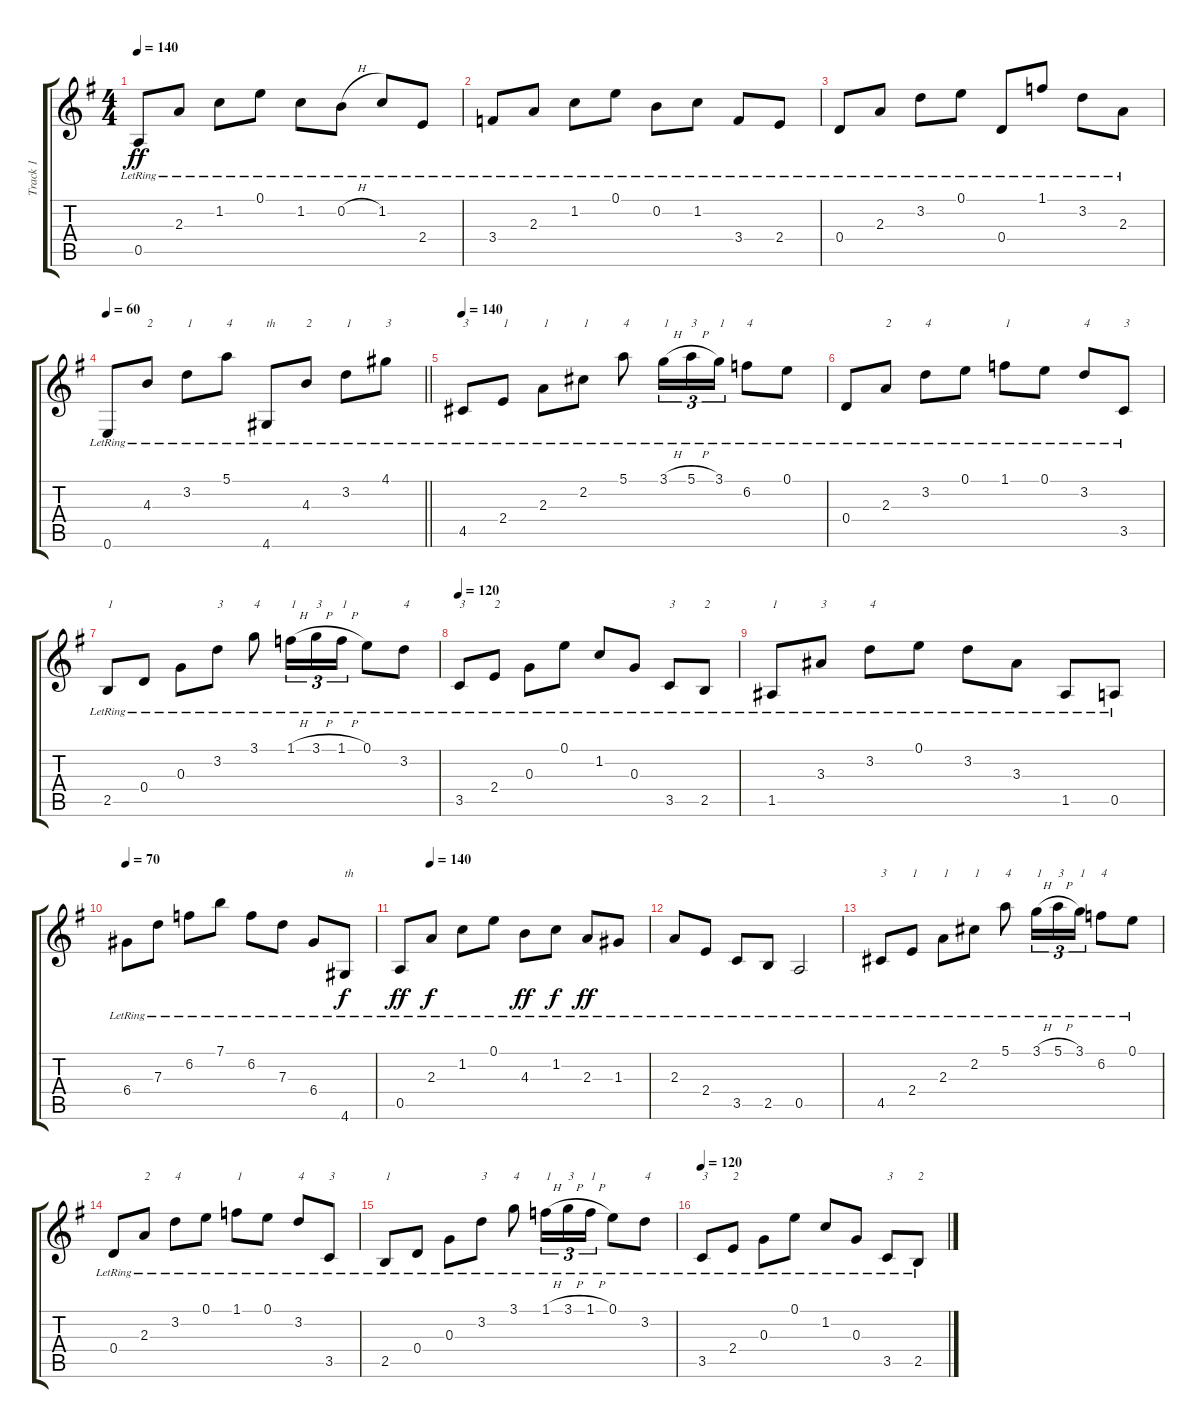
\track ("Track 1" "Track 1") {instrument acousticguitarnylon}
\staff {score tabs}
\tuning (E4 B3 G3 D3 A2 E2) {hide}
\ts (4 4)
\tempo 140
\clef g2
\ks eminor
0.5{lr}.8{dy ff} 2.3{lr}.8 1.2{lr}.8 0.1{lr}.8 1.2{lr}.8 0.2{h lr}.8 1.2{lr}.8 2.4{lr}.8 |
3.4{lr}.8 2.3{lr}.8 1.2{lr}.8 0.1{lr}.8 0.2{lr}.8 1.2{lr}.8 3.4{lr}.8 2.4{lr}.8 |
0.4{lr}.8 2.3{lr}.8 3.2{lr}.8 0.1{lr}.8 0.4{lr}.8 1.1{lr}.8 3.2{lr}.8 2.3{lr}.8 |
\tempo 60
\barLineRight lightlight
0.6{lr}.8 4.3{lr}.8{txt "2"} 3.2{lr}.8{txt "1"} 5.1{lr}.8{txt "4"} 4.6{lr}.8{txt "th"} 4.3{lr}.8{txt "2"} 3.2{lr}.8{txt "1"} 4.1{lr}.8{txt "3"} |
\tempo 140
4.5{lr}.8{txt "3"} 2.4{lr}.8{txt "1"} 2.3{lr}.8{txt "1"} 2.2{lr}.8{txt "1"} 5.1{lr}.8{txt "4"} 3.1{h lr}.16{tu (3 2) txt "1"} 5.1{h lr}.16{tu (3 2) txt "3"} 3.1{lr}.16{tu (3 2) txt "1"} 6.2{lr}.8{txt "4"} 0.1{lr}.8 |
0.4{lr}.8 2.3{lr}.8{txt "2"} 3.2{lr}.8{txt "4"} 0.1{lr}.8 1.1{lr}.8{txt "1"} 0.1{lr}.8 3.2{lr}.8{txt "4"} 3.5{lr}.8{txt "3"} |
2.5{lr}.8{txt "1"} 0.4{lr}.8 0.3{lr}.8 3.2{lr}.8{txt "3"} 3.1{lr}.8{txt "4"} 1.1{h lr}.16{tu (3 2) txt "1"} 3.1{h lr}.16{tu (3 2) txt "3"} 1.1{h lr}.16{tu (3 2) txt "1"} 0.1{lr}.8 3.2{lr}.8{txt "4"} |
\tempo 120
3.5{lr}.8{txt "3"} 2.4{lr}.8{txt "2"} 0.3{lr}.8 0.1{lr}.8 1.2{lr}.8 0.3{lr}.8 3.5{lr}.8{txt "3"} 2.5{lr}.8{txt "2"} |
1.5{lr}.8{txt "1"} 3.3{lr}.8{txt "3"} 3.2{lr}.8{txt "4"} 0.1{lr}.8 3.2{lr}.8 3.3{lr}.8 1.5{lr}.8 0.5{lr}.8 |
\tempo 70
6.4{lr}.8 7.3{lr}.8 6.2{lr}.8 7.1{lr}.8 6.2{lr}.8 7.3{lr}.8 6.4{lr}.8 4.6{lr}.8{txt "th" dy f} |
\tempo (140 0.125)
0.5{lr}.8{dy ff} 2.3{lr}.8{dy f} 1.2{lr}.8 0.1{lr}.8 4.3{lr}.8{dy ff} 1.2{lr}.8{dy f} 2.3{lr}.8{dy ff} 1.3{lr}.8 |
2.3{lr}.8 2.4{lr}.8 3.5{lr}.8 2.5{lr}.8 0.5{lr}.2 |
4.5{lr}.8{txt "3"} 2.4{lr}.8{txt "1"} 2.3{lr}.8{txt "1"} 2.2{lr}.8{txt "1"} 5.1{lr}.8{txt "4"} 3.1{h lr}.16{tu (3 2) txt "1"} 5.1{h lr}.16{tu (3 2) txt "3"} 3.1{lr}.16{tu (3 2) txt "1"} 6.2{lr}.8{txt "4"} 0.1{lr}.8 |
0.4{lr}.8 2.3{lr}.8{txt "2"} 3.2{lr}.8{txt "4"} 0.1{lr}.8 1.1{lr}.8{txt "1"} 0.1{lr}.8 3.2{lr}.8{txt "4"} 3.5{lr}.8{txt "3"} |
2.5{lr}.8{txt "1"} 0.4{lr}.8 0.3{lr}.8 3.2{lr}.8{txt "3"} 3.1{lr}.8{txt "4"} 1.1{h lr}.16{tu (3 2) txt "1"} 3.1{h lr}.16{tu (3 2) txt "3"} 1.1{h lr}.16{tu (3 2) txt "1"} 0.1{lr}.8 3.2{lr}.8{txt "4"} |
\tempo 120
3.5{lr}.8{txt "3"} 2.4{lr}.8{txt "2"} 0.3{lr}.8 0.1{lr}.8 1.2{lr}.8 0.3{lr}.8 3.5{lr}.8{txt "3"} 2.5{lr}.8{txt "2"}
